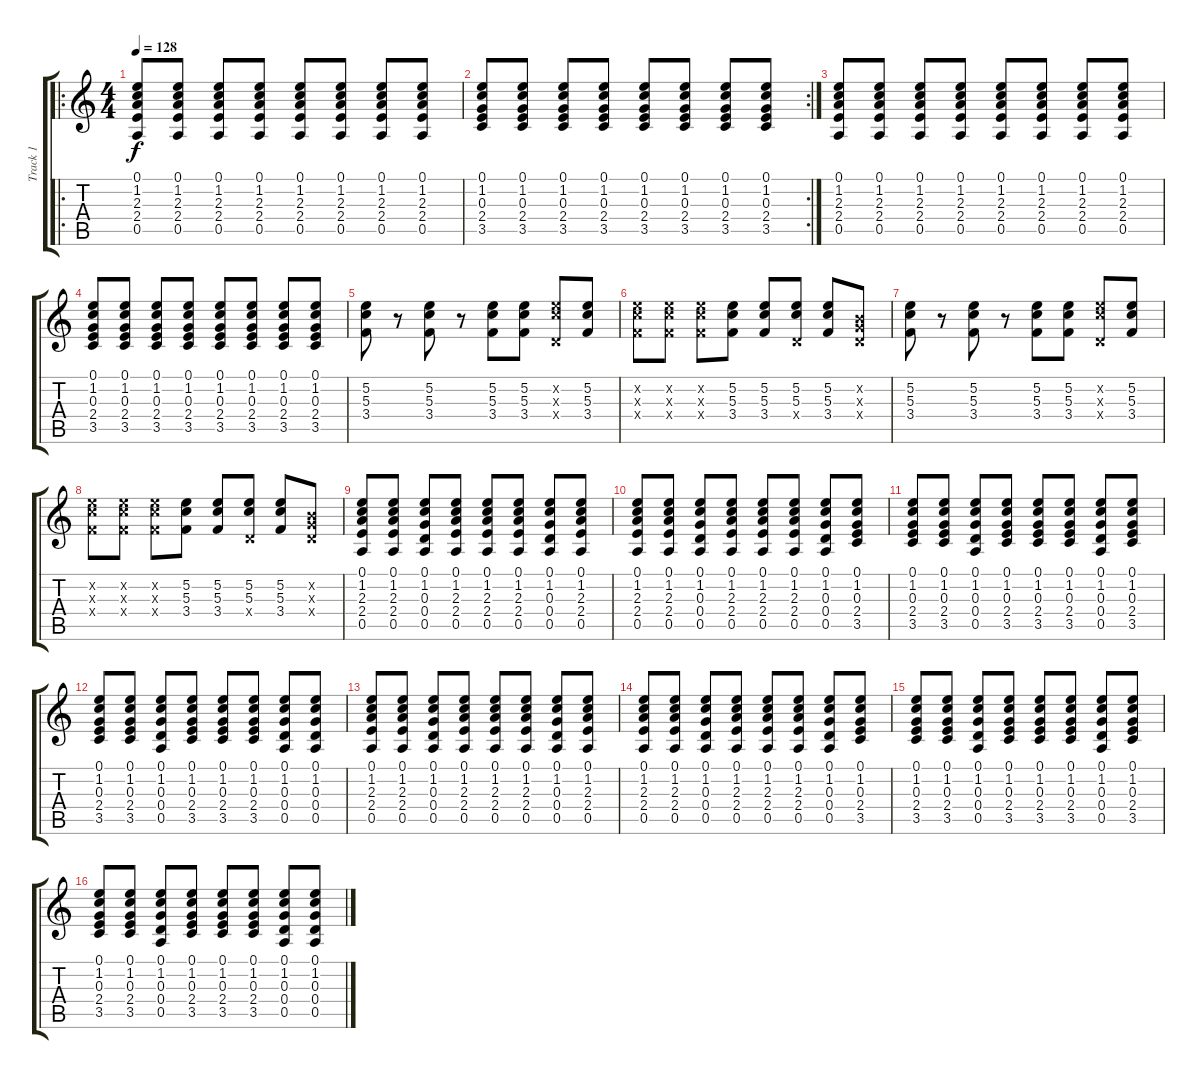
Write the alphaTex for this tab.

\track ("Track 1" "Track 1") {instrument electricguitarclean}
\staff {score tabs}
\tuning (E4 B3 G3 D3 A2 E2) {hide}
\ro
\ts (4 4)
\tempo 128
\clef g2
\ks c
(0.1 1.2 2.3 2.4 0.5).8{dy f} (0.1 1.2 2.3 2.4 0.5).8 (0.1 1.2 2.3 2.4 0.5).8 (0.1 1.2 2.3 2.4 0.5).8 (0.1 1.2 2.3 2.4 0.5).8 (0.1 1.2 2.3 2.4 0.5).8 (0.1 1.2 2.3 2.4 0.5).8 (0.1 1.2 2.3 2.4 0.5).8 |
\rc 2
(0.1 1.2 0.3 2.4 3.5).8 (0.1 1.2 0.3 2.4 3.5).8 (0.1 1.2 0.3 2.4 3.5).8 (0.1 1.2 0.3 2.4 3.5).8 (0.1 1.2 0.3 2.4 3.5).8 (0.1 1.2 0.3 2.4 3.5).8 (0.1 1.2 0.3 2.4 3.5).8 (0.1 1.2 0.3 2.4 3.5).8 |
(0.1 1.2 2.3 2.4 0.5).8 (0.1 1.2 2.3 2.4 0.5).8 (0.1 1.2 2.3 2.4 0.5).8 (0.1 1.2 2.3 2.4 0.5).8 (0.1 1.2 2.3 2.4 0.5).8 (0.1 1.2 2.3 2.4 0.5).8 (0.1 1.2 2.3 2.4 0.5).8 (0.1 1.2 2.3 2.4 0.5).8 |
(0.1 1.2 0.3 2.4 3.5).8 (0.1 1.2 0.3 2.4 3.5).8 (0.1 1.2 0.3 2.4 3.5).8 (0.1 1.2 0.3 2.4 3.5).8 (0.1 1.2 0.3 2.4 3.5).8 (0.1 1.2 0.3 2.4 3.5).8 (0.1 1.2 0.3 2.4 3.5).8 (0.1 1.2 0.3 2.4 3.5).8 |
(5.2 5.3 3.4).8 r.8 (5.2 5.3 3.4).8 r.8 (5.2 5.3 3.4).8 (5.2 5.3 3.4).8 (5.2{x} 5.3{x} 0.4{x}).8 (5.2 5.3 3.4).8 |
(5.2{x} 5.3{x} 3.4{x}).8 (5.2{x} 5.3{x} 3.4{x}).8 (5.2{x} 5.3{x} 3.4{x}).8 (5.2 5.3 3.4).8 (5.2 5.3 3.4).8 (5.2 5.3 0.4{x}).8 (5.2 5.3 3.4).8 (0.2{x} 0.3{x} 0.4{x}).8 |
(5.2 5.3 3.4).8 r.8 (5.2 5.3 3.4).8 r.8 (5.2 5.3 3.4).8 (5.2 5.3 3.4).8 (5.2{x} 5.3{x} 0.4{x}).8 (5.2 5.3 3.4).8 |
(5.2{x} 5.3{x} 3.4{x}).8 (5.2{x} 5.3{x} 3.4{x}).8 (5.2{x} 5.3{x} 3.4{x}).8 (5.2 5.3 3.4).8 (5.2 5.3 3.4).8 (5.2 5.3 0.4{x}).8 (5.2 5.3 3.4).8 (0.2{x} 0.3{x} 0.4{x}).8 |
(0.1 1.2 2.3 2.4 0.5).8 (0.1 1.2 2.3 2.4 0.5).8 (0.1 1.2 0.3 0.4 0.5).8 (0.1 1.2 2.3 2.4 0.5).8 (0.1 1.2 2.3 2.4 0.5).8 (0.1 1.2 2.3 2.4 0.5).8 (0.1 1.2 0.3 0.4 0.5).8 (0.1 1.2 2.3 2.4 0.5).8 |
(0.1 1.2 2.3 2.4 0.5).8 (0.1 1.2 2.3 2.4 0.5).8 (0.1 1.2 0.3 0.4 0.5).8 (0.1 1.2 2.3 2.4 0.5).8 (0.1 1.2 2.3 2.4 0.5).8 (0.1 1.2 2.3 2.4 0.5).8 (0.1 1.2 0.3 0.4 0.5).8 (0.1 1.2 0.3 2.4 3.5).8 |
(0.1 1.2 0.3 2.4 3.5).8 (0.1 1.2 0.3 2.4 3.5).8 (0.1 1.2 0.3 0.4 0.5).8 (0.1 1.2 0.3 2.4 3.5).8 (0.1 1.2 0.3 2.4 3.5).8 (0.1 1.2 0.3 2.4 3.5).8 (0.1 1.2 0.3 0.4 0.5).8 (0.1 1.2 0.3 2.4 3.5).8 |
(0.1 1.2 0.3 2.4 3.5).8 (0.1 1.2 0.3 2.4 3.5).8 (0.1 1.2 0.3 0.4 0.5).8 (0.1 1.2 0.3 2.4 3.5).8 (0.1 1.2 0.3 2.4 3.5).8 (0.1 1.2 0.3 2.4 3.5).8 (0.1 1.2 0.3 0.4 0.5).8 (0.1 1.2 0.3 0.4 0.5).8 |
(0.1 1.2 2.3 2.4 0.5).8 (0.1 1.2 2.3 2.4 0.5).8 (0.1 1.2 0.3 0.4 0.5).8 (0.1 1.2 2.3 2.4 0.5).8 (0.1 1.2 2.3 2.4 0.5).8 (0.1 1.2 2.3 2.4 0.5).8 (0.1 1.2 0.3 0.4 0.5).8 (0.1 1.2 2.3 2.4 0.5).8 |
(0.1 1.2 2.3 2.4 0.5).8 (0.1 1.2 2.3 2.4 0.5).8 (0.1 1.2 0.3 0.4 0.5).8 (0.1 1.2 2.3 2.4 0.5).8 (0.1 1.2 2.3 2.4 0.5).8 (0.1 1.2 2.3 2.4 0.5).8 (0.1 1.2 0.3 0.4 0.5).8 (0.1 1.2 0.3 2.4 3.5).8 |
(0.1 1.2 0.3 2.4 3.5).8 (0.1 1.2 0.3 2.4 3.5).8 (0.1 1.2 0.3 0.4 0.5).8 (0.1 1.2 0.3 2.4 3.5).8 (0.1 1.2 0.3 2.4 3.5).8 (0.1 1.2 0.3 2.4 3.5).8 (0.1 1.2 0.3 0.4 0.5).8 (0.1 1.2 0.3 2.4 3.5).8 |
(0.1 1.2 0.3 2.4 3.5).8 (0.1 1.2 0.3 2.4 3.5).8 (0.1 1.2 0.3 0.4 0.5).8 (0.1 1.2 0.3 2.4 3.5).8 (0.1 1.2 0.3 2.4 3.5).8 (0.1 1.2 0.3 2.4 3.5).8 (0.1 1.2 0.3 0.4 0.5).8 (0.1 1.2 0.3 0.4 0.5).8
